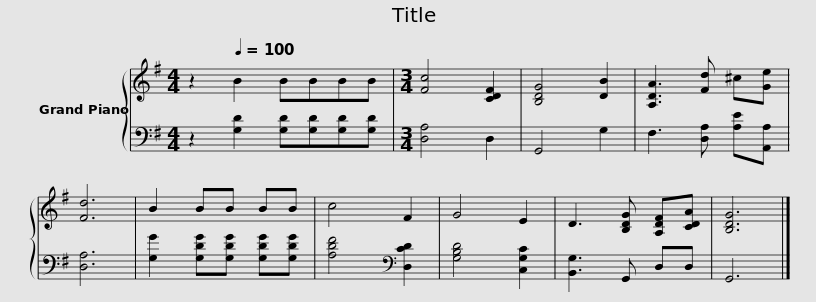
X:1
%%score { 1 | 2 }
L:1/8
M:4/4
I:linebreak $
K:G
V:1 treble
V:2 bass
V:1
 z2[Q:1/4=100] B2 BBBB |[M:3/4] [Fc]4 [CDF]2 | [B,DG]4 [DB]2 | [A,DA]3 [Fd] ^c[Ge] | [Fd]6 | %5
 B2 BB BB | c4 F2 | G4 E2 |$ D3 [B,DG] [A,DF][CDA] | [B,DG]6 |] %10
V:2
 z2 [G,D]2 [G,D][G,D][G,D][G,D] |[M:3/4] [D,A,]4 D,2 | G,,4 G,2 | F,3 [D,A,] [A,E][A,,A,] | [D,A,]6 | %5
 [G,G]2 [G,DG][G,DG] [G,DG][G,DG] | [A,DF]4[K:bass] [D,CD]2 | [G,B,D]4 [C,G,C]2 |$ [B,,G,]3 G,, D,D, | G,,6 |] %10
